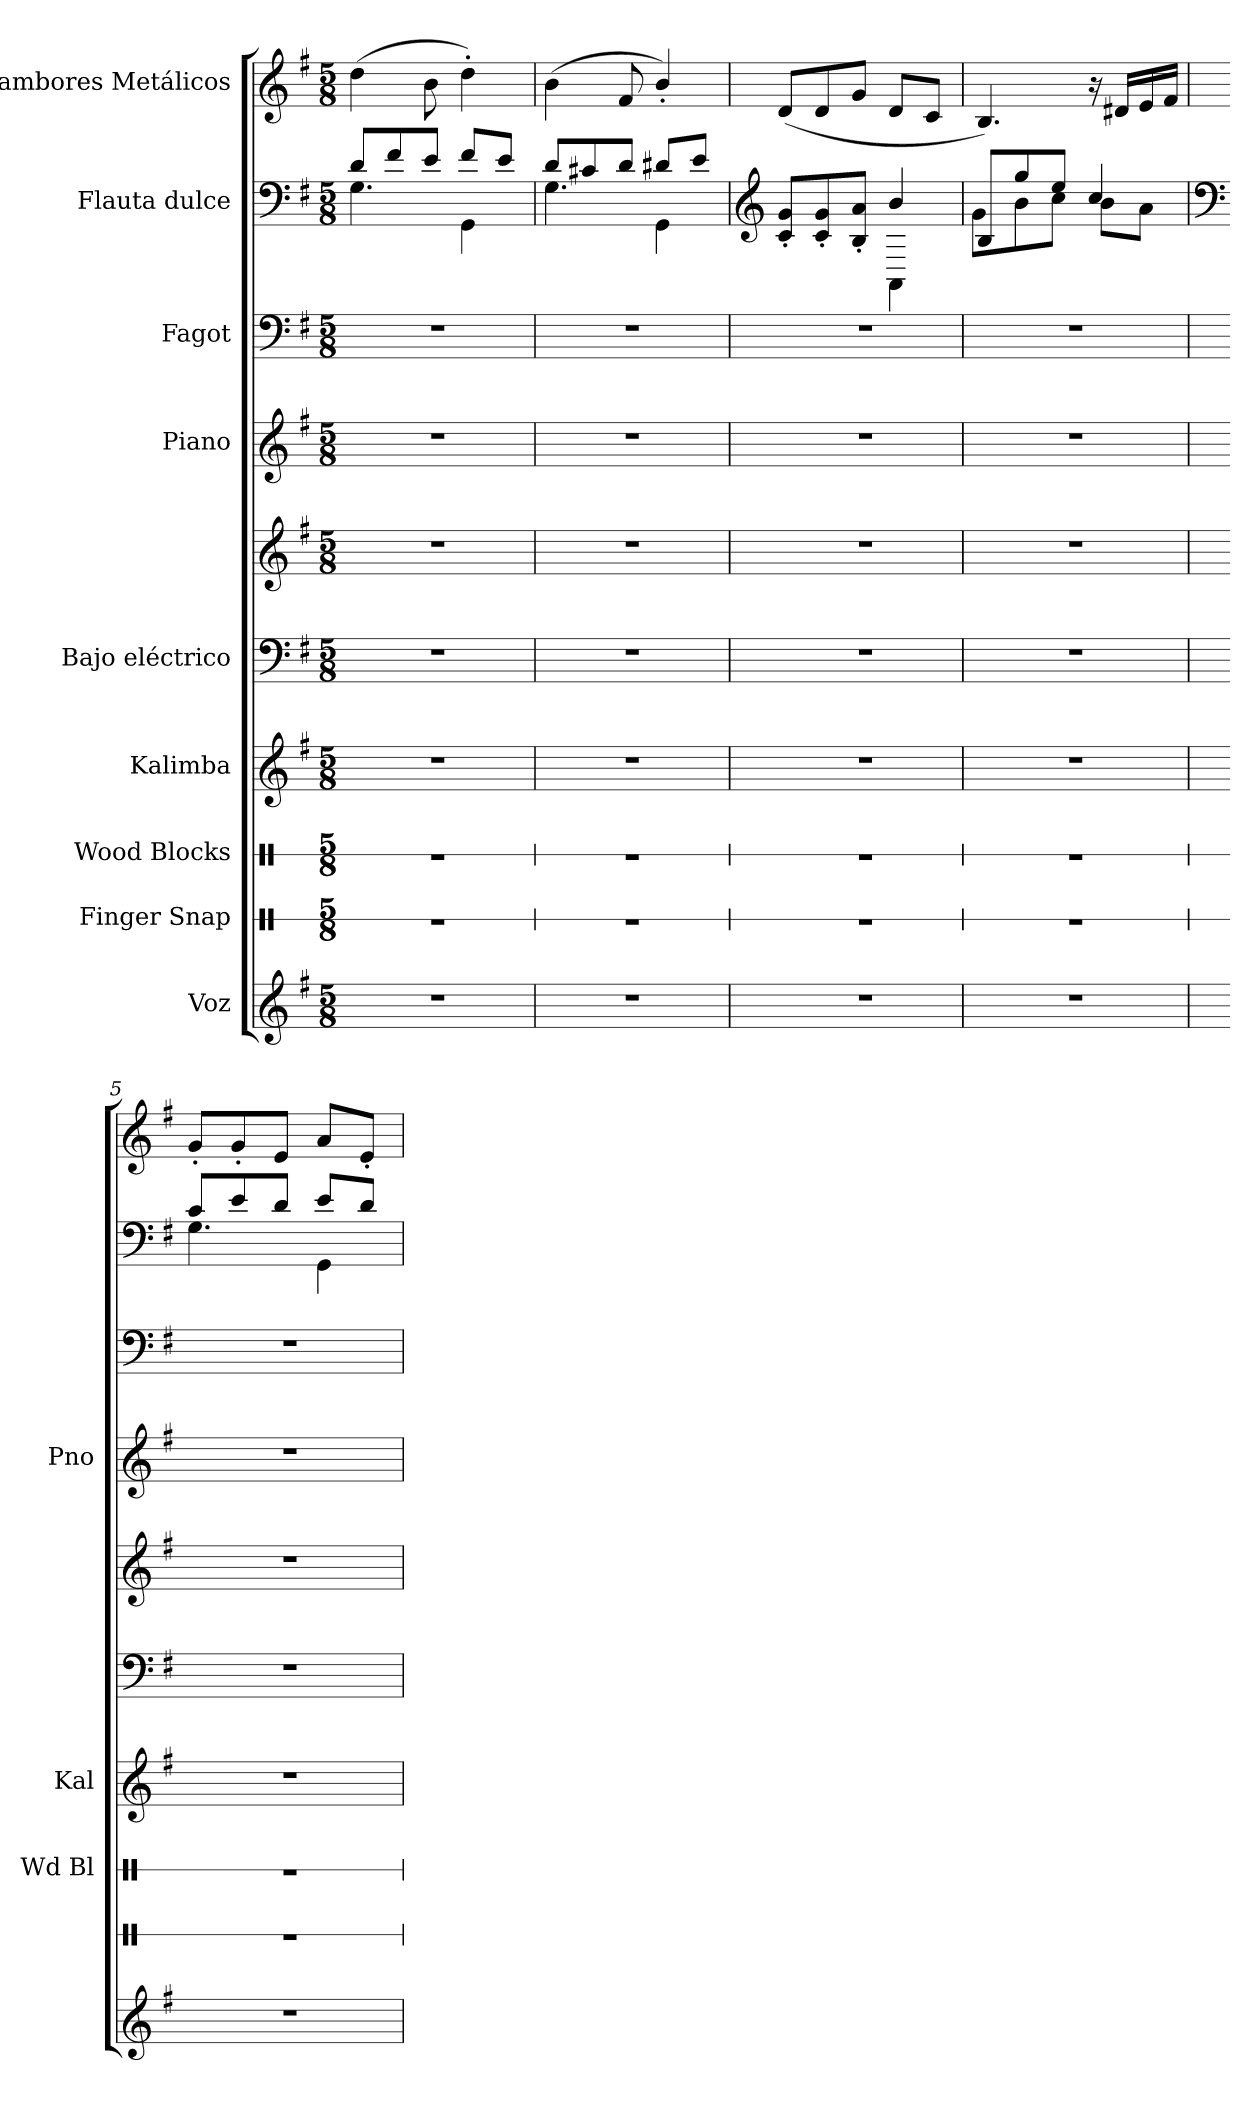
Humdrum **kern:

**kern	**kern	**kern	**kern	**kern	**kern	**kern	**kern	**kern	**kern
*part9	*part8	*part7	*part6	*part5	*part5	*part4	*part3	*part2	*part1
*staff10	*staff9	*staff8	*staff7	*staff6	*staff5	*staff4	*staff3	*staff2	*staff1
*I"Voz	*I"Finger Snap	*I"Wood Blocks	*I"Kalimba	*I"Bajo eléctrico	*	*I"Piano	*I"Fagot	*I"Flauta dulce	*I"Tambores Metálicos
*	*	*I'Wd Bl	*I'Kal	*	*	*I'Pno	*	*	*
*stria5	*stria1	*stria1	*stria5	*stria5	*stria5	*stria5	*stria5	*	*
*clefG2	*clefX	*clefX	*clefG2	*clefF4	*clefG2	*clefG2	*clefF4	*clefF4	*clefG2
*	*	*	*	*ITrd7c12	*ITrd7c12	*	*	*	*
*k[f#]	*k[]	*k[]	*k[f#]	*k[f#]	*k[f#]	*k[f#]	*k[f#]	*k[f#]	*k[f#]
*M5/8	*M5/8	*M5/8	*M5/8	*M5/8	*M5/8	*M5/8	*M5/8	*M5/8	*M5/8
=1	=1	=1	=1	=1	=1	=1	=1	=1	=1
*	*	*	*	*	*	*	*	*^	*
8%5r	8%5r	8%5r	8%5r	8%5r	8%5r	8%5r	8%5r	8d/L	4.G\	(>4dd\
.	.	.	.	.	.	.	.	8f#/	.	.
.	.	.	.	.	.	.	.	8e/J	.	8b\
.	.	.	.	.	.	.	.	8f#/L	4GG\	4dd'<\)
.	.	.	.	.	.	.	.	8e/J	.	.
=2	=2	=2	=2	=2	=2	=2	=2	=2	=2	=2
8%5r	8%5r	8%5r	8%5r	8%5r	8%5r	8%5r	8%5r	8d/L	4.G\	(>4b\
.	.	.	.	.	.	.	.	8c#X/	.	.
.	.	.	.	.	.	.	.	8d/J	.	8f#/
.	.	.	.	.	.	.	.	8d#X/L	4GG\	4b'</)
.	.	.	.	.	.	.	.	8e/J	.	.
=3	=3	=3	=3	=3	=3	=3	=3	=3	=3	=3
*	*	*	*	*	*	*	*	*clefG2	*	*
8%5r	8%5r	8%5r	8%5r	8%5r	8%5r	8%5r	8%5r	8c/' 8g/'L	4.ryy	(<8d/L
.	.	.	.	.	.	.	.	8c/' 8g/'	.	8d/
.	.	.	.	.	.	.	.	8B/' 8a/'J	.	8g/J
.	.	.	.	.	.	.	.	4b/	4AA\	8d/L
.	.	.	.	.	.	.	.	.	.	8c/J
=4	=4	=4	=4	=4	=4	=4	=4	=4	=4	=4
8%5r	8%5r	8%5r	8%5r	8%5r	8%5r	8%5r	8%5r	8B/L	8g\L	4.B/)
.	.	.	.	.	.	.	.	8gg/	8b\	.
.	.	.	.	.	.	.	.	8ee/J	8cc\J	.
.	.	.	.	.	.	.	.	4cc/	8b\L	16r
.	.	.	.	.	.	.	.	.	.	16d#X/LL
.	.	.	.	.	.	.	.	.	8a\J	16e/
.	.	.	.	.	.	.	.	.	.	16f#/JJ
=5	=5	=5	=5	=5	=5	=5	=5	=5	=5	=5
*	*	*	*	*	*	*	*	*clefF4	*	*
8%5r	8%5r	8%5r	8%5r	8%5r	8%5r	8%5r	8%5r	8c/L	4.G\	8g'>/L
.	.	.	.	.	.	.	.	8e/	.	8g'>/
.	.	.	.	.	.	.	.	8d/J	.	8e/J
.	.	.	.	.	.	.	.	8e/L	4GG\	8a/L
.	.	.	.	.	.	.	.	8d/J	.	8e'>/J
*	*	*	*	*	*	*	*	*v	*v	*
=	=	=	=	=	=	=	=	=	=
*-	*-	*-	*-	*-	*-	*-	*-	*-	*-
